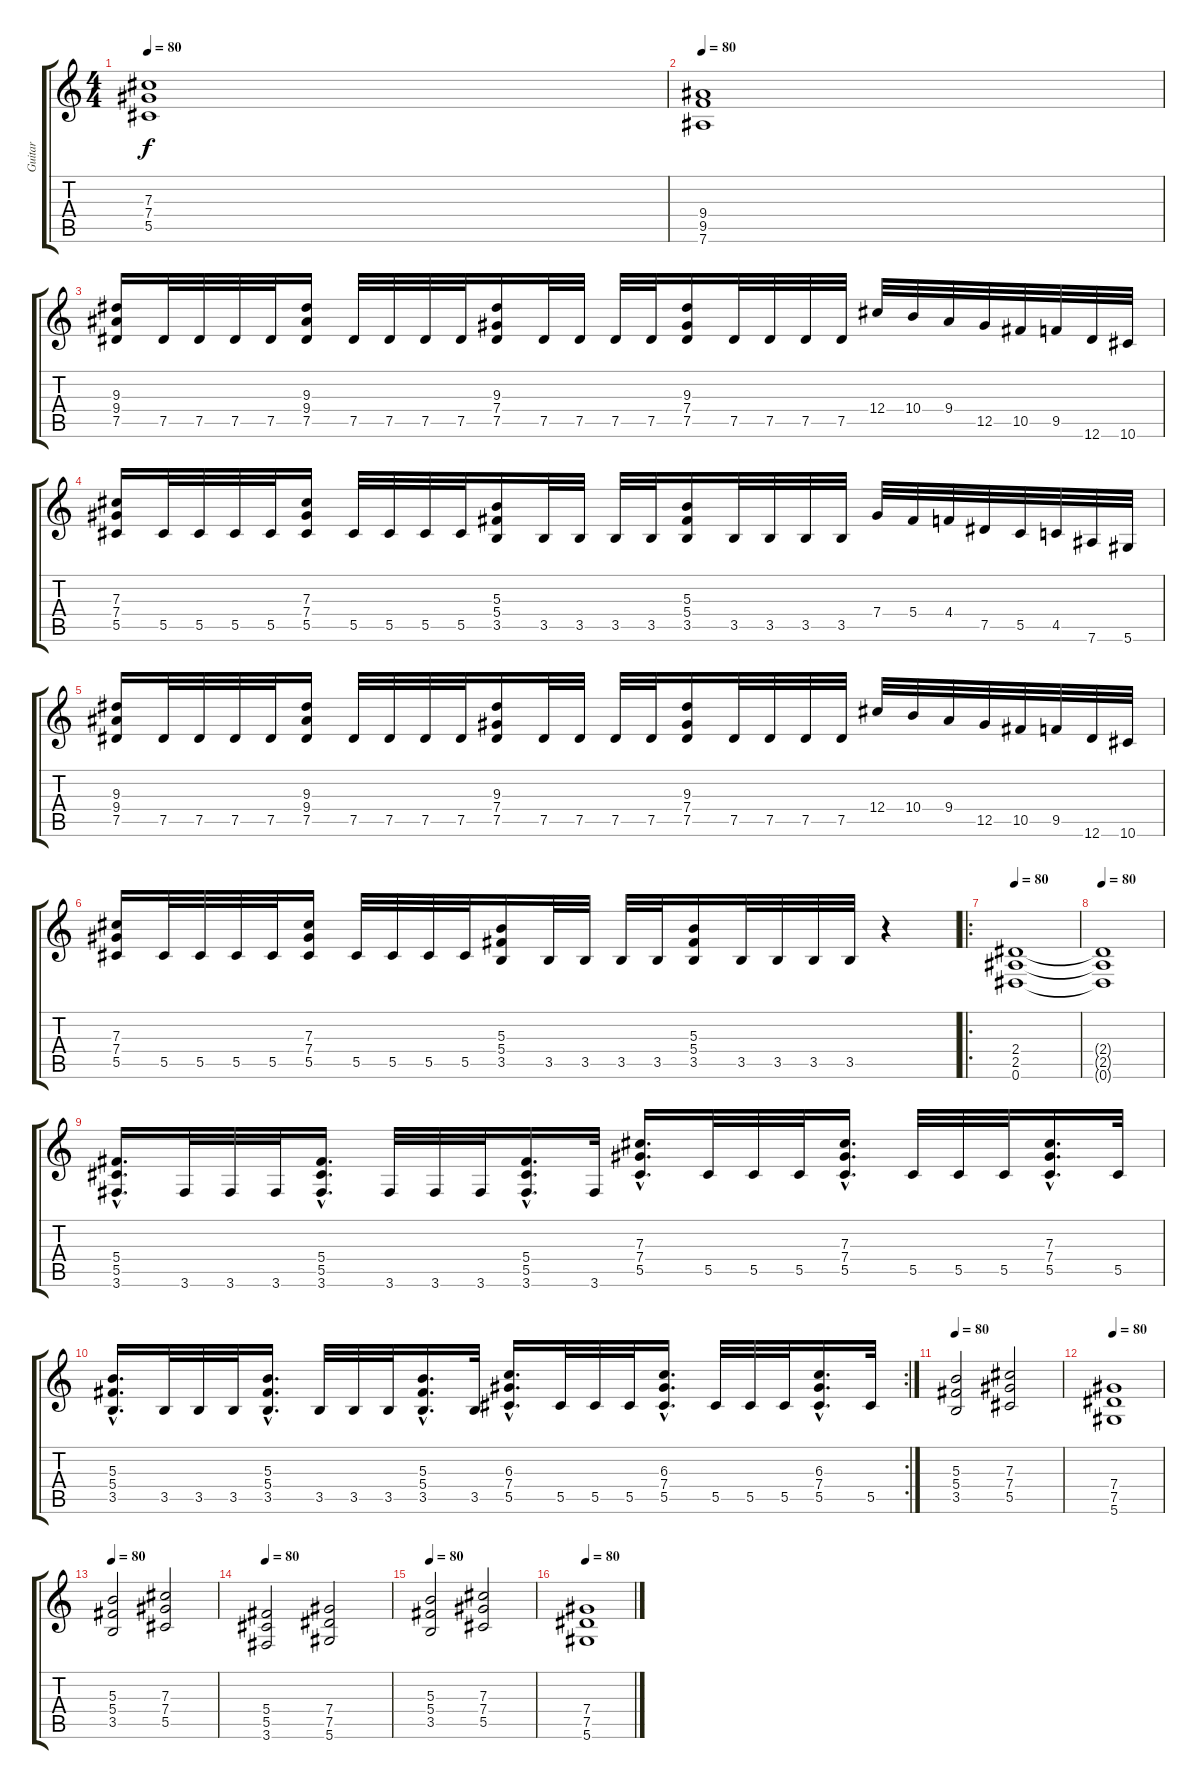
\track ("Guitar" "Guitar") {instrument distortionguitar}
\staff {score tabs}
\tuning (Eb4 Bb3 Gb3 Db3 Ab2 Eb2) {hide}
\ts (4 4)
\tempo 80
\clef g2
\ks c
(7.3 7.4 5.5).1{dy f} |
\tempo 80
(9.4 9.5 7.6).1 |
(9.3 9.4 7.5).16 7.5.32 7.5.32 7.5.32 7.5.32 (9.3 9.4 7.5).16 7.5.32 7.5.32 7.5.32 7.5.32 (9.3 7.4 7.5).16 7.5.32 7.5.32 7.5.32 7.5.32 (9.3 7.4 7.5).16 7.5.32 7.5.32 7.5.32 7.5.32 12.4.32 10.4.32 9.4.32 12.5.32 10.5.32 9.5.32 12.6.32 10.6.32 |
(7.3 7.4 5.5).16 5.5.32 5.5.32 5.5.32 5.5.32 (7.3 7.4 5.5).16 5.5.32 5.5.32 5.5.32 5.5.32 (5.3 5.4 3.5).16 3.5.32 3.5.32 3.5.32 3.5.32 (5.3 5.4 3.5).16 3.5.32 3.5.32 3.5.32 3.5.32 7.4.32 5.4.32 4.4.32 7.5.32 5.5.32 4.5.32 7.6.32 5.6.32 |
(9.3 9.4 7.5).16 7.5.32 7.5.32 7.5.32 7.5.32 (9.3 9.4 7.5).16 7.5.32 7.5.32 7.5.32 7.5.32 (9.3 7.4 7.5).16 7.5.32 7.5.32 7.5.32 7.5.32 (9.3 7.4 7.5).16 7.5.32 7.5.32 7.5.32 7.5.32 12.4.32 10.4.32 9.4.32 12.5.32 10.5.32 9.5.32 12.6.32 10.6.32 |
(7.3 7.4 5.5).16 5.5.32 5.5.32 5.5.32 5.5.32 (7.3 7.4 5.5).16 5.5.32 5.5.32 5.5.32 5.5.32 (5.3 5.4 3.5).16 3.5.32 3.5.32 3.5.32 3.5.32 (5.3 5.4 3.5).16 3.5.32 3.5.32 3.5.32 3.5.32 r.4 |
\ro
\tempo 80
(2.4 2.5 0.6).1 |
\tempo 80
(2.4{t} 2.5{t} 0.6{t}).1 |
(5.4{hac} 5.5{hac} 3.6{hac}).16{d} 3.6.32 3.6.32 3.6.32 (5.4{hac} 5.5{hac} 3.6{hac}).16{d} 3.6.32 3.6.32 3.6.32 (5.4{hac} 5.5{hac} 3.6{hac}).16{d} 3.6.32 (7.3{hac} 7.4{hac} 5.5{hac}).16{d} 5.5.32 5.5.32 5.5.32 (7.3{hac} 7.4{hac} 5.5{hac}).16{d} 5.5.32 5.5.32 5.5.32 (7.3{hac} 7.4{hac} 5.5{hac}).16{d} 5.5.32 |
\rc 2
(5.3{hac} 5.4{hac} 3.5{hac}).16{d} 3.5.32 3.5.32 3.5.32 (5.3{hac} 5.4{hac} 3.5{hac}).16{d} 3.5.32 3.5.32 3.5.32 (5.3{hac} 5.4{hac} 3.5{hac}).16{d} 3.5.32 (6.3{hac} 7.4{hac} 5.5{hac}).16{d} 5.5.32 5.5.32 5.5.32 (6.3{hac} 7.4{hac} 5.5{hac}).16{d} 5.5.32 5.5.32 5.5.32 (6.3{hac} 7.4{hac} 5.5{hac}).16{d} 5.5.32 |
\tempo 80
(5.3 5.4 3.5).2 (7.3 7.4 5.5).2 |
\tempo 80
(7.4 7.5 5.6).1 |
\tempo 80
(5.3 5.4 3.5).2 (7.3 7.4 5.5).2 |
\tempo 80
(5.4 5.5 3.6).2 (7.4 7.5 5.6).2 |
\tempo 80
(5.3 5.4 3.5).2 (7.3 7.4 5.5).2 |
\tempo 80
(7.4 7.5 5.6).1
